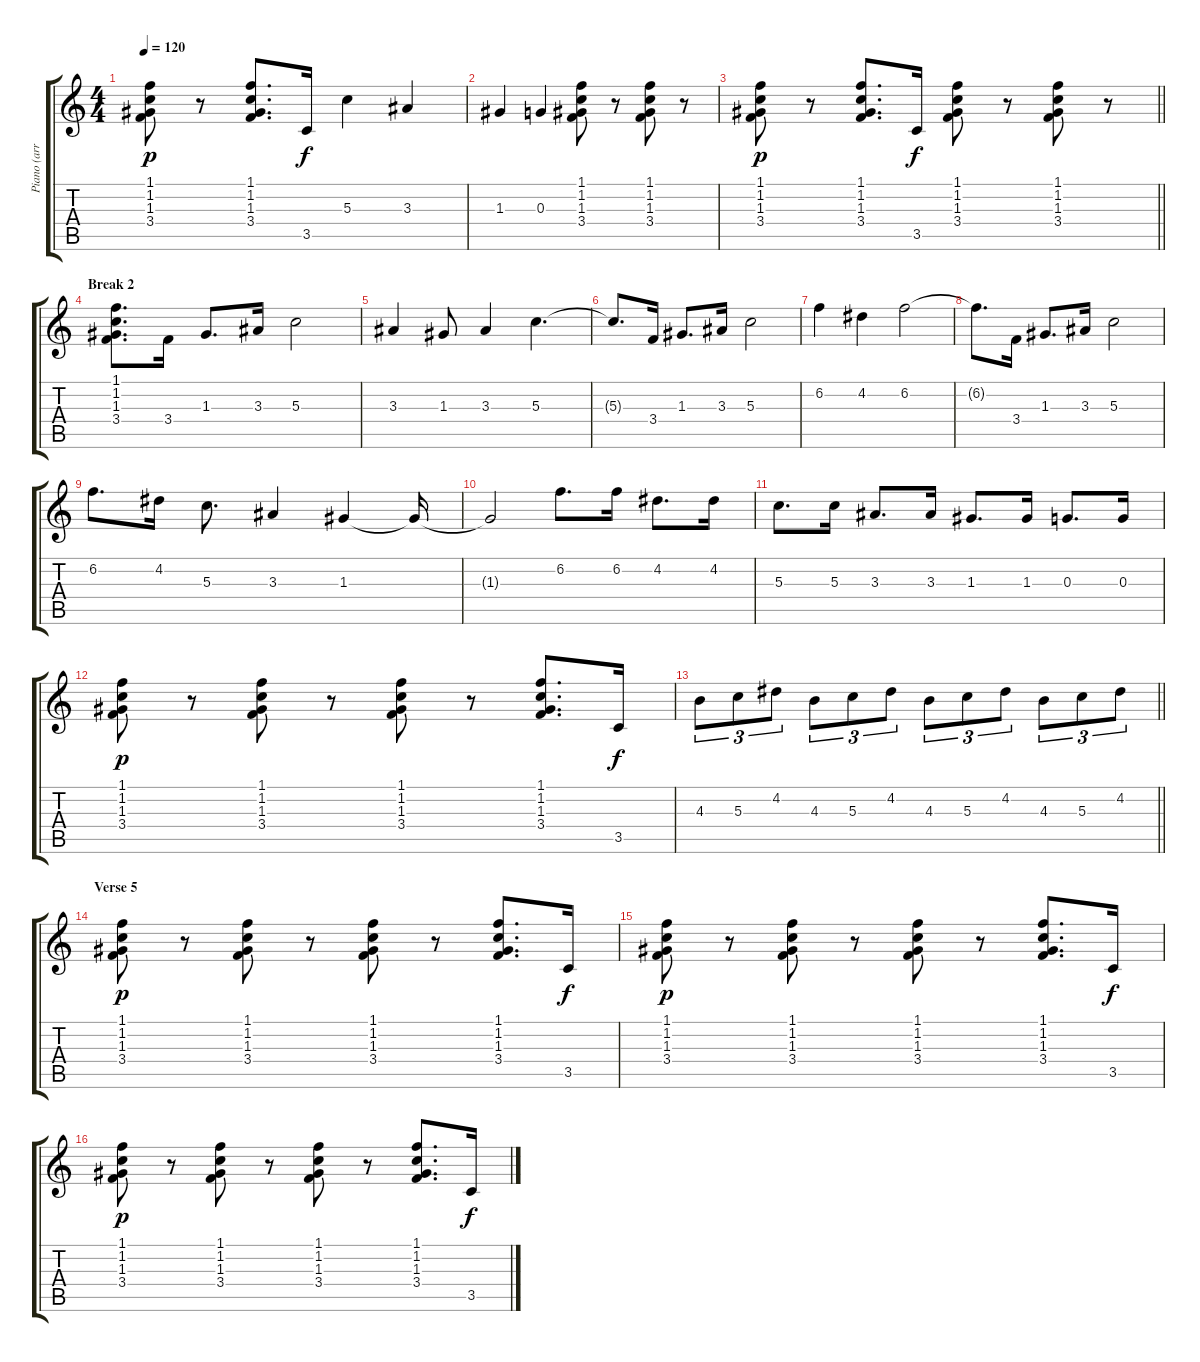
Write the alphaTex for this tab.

\track ("Piano (arr. for guitar)" "Piano (arr") {instrument acousticguitarsteel}
\staff {score tabs}
\tuning (E4 B3 G3 D3 A2 E2) {hide}
\ts (4 4)
\tempo 120
\clef g2
\ks c
(1.1 1.2 1.3 3.4).8{dy p} r.8 (1.1 1.2 1.3 3.4).8{d} 3.5.16{dy f} 5.3.4 3.3.4 |
1.3.4 0.3.4 (1.1 1.2 1.3 3.4).8 r.8 (1.1 1.2 1.3 3.4).8 r.8 |
\barLineRight lightlight
(1.1 1.2 1.3 3.4).8{dy p} r.8 (1.1 1.2 1.3 3.4).8{d} 3.5.16{dy f} (1.1 1.2 1.3 3.4).8 r.8 (1.1 1.2 1.3 3.4).8 r.8 |
\section ("" "Break 2")
(1.1 1.2 1.3 3.4).8{d} 3.4.16 1.3.8{d} 3.3.16 5.3.2 |
3.3.4 1.3.8 3.3.4 5.3.4{d} |
5.3{t}.8{d} 3.4.16 1.3.8{d} 3.3.16 5.3.2 |
6.2.4 4.2.4 6.2.2 |
6.2{t}.8{d} 3.4.16 1.3.8{d} 3.3.16 5.3.2 |
6.2.8{d} 4.2.16 5.3.8{d} 3.3.4 1.3.4 1.3{t}.16 |
1.3{t}.2 6.2.8{d} 6.2.16 4.2.8{d} 4.2.16 |
5.3.8{d} 5.3.16 3.3.8{d} 3.3.16 1.3.8{d} 1.3.16 0.3.8{d} 0.3.16 |
(1.1 1.2 1.3 3.4).8{dy p} r.8 (1.1 1.2 1.3 3.4).8 r.8 (1.1 1.2 1.3 3.4).8 r.8 (1.1 1.2 1.3 3.4).8{d} 3.5.16{dy f} |
\barLineRight lightlight
4.3.8{tu (3 2)} 5.3.8{tu (3 2)} 4.2.8{tu (3 2)} 4.3.8{tu (3 2)} 5.3.8{tu (3 2)} 4.2.8{tu (3 2)} 4.3.8{tu (3 2)} 5.3.8{tu (3 2)} 4.2.8{tu (3 2)} 4.3.8{tu (3 2)} 5.3.8{tu (3 2)} 4.2.8{tu (3 2)} |
\section ("" "Verse 5")
(1.1 1.2 1.3 3.4).8{dy p} r.8 (1.1 1.2 1.3 3.4).8 r.8 (1.1 1.2 1.3 3.4).8 r.8 (1.1 1.2 1.3 3.4).8{d} 3.5.16{dy f} |
(1.1 1.2 1.3 3.4).8{dy p} r.8 (1.1 1.2 1.3 3.4).8 r.8 (1.1 1.2 1.3 3.4).8 r.8 (1.1 1.2 1.3 3.4).8{d} 3.5.16{dy f} |
(1.1 1.2 1.3 3.4).8{dy p} r.8 (1.1 1.2 1.3 3.4).8 r.8 (1.1 1.2 1.3 3.4).8 r.8 (1.1 1.2 1.3 3.4).8{d} 3.5.16{dy f}
